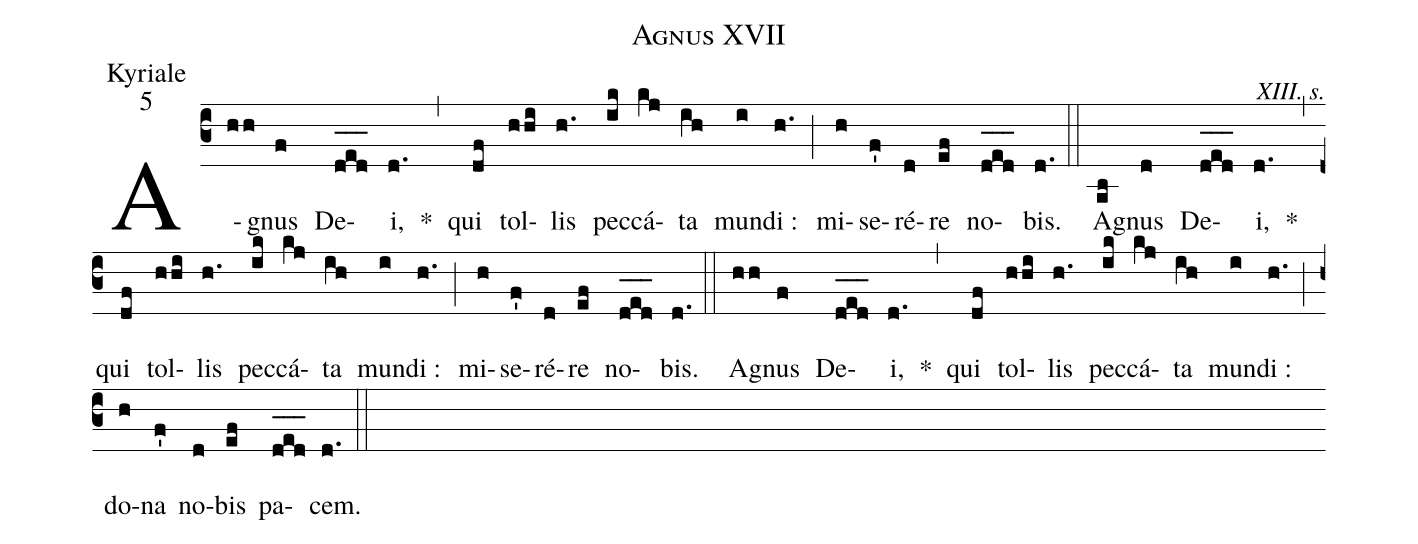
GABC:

name:Agnus XVII;
office-part:Kyriale;
mode:5;
commentary:XIII. s.;
%%
(c3) A(hh)gnus(f) De(d_[oh:h]e_[oh:h]d_[oh:h])i,(d.) *(,) qui(df) tol(hhi)lis(h.) pec(ik)cá(kj)ta(ih) mun(i)di :(h.) (;) mi(h)se(f')ré(d)re(ef) no(d_[oh:h]e_[oh:h]d_[oh:h])bis.(d.) (::)
A(ab)gnus(d) De(d_[oh:h]e_[oh:h]d_[oh:h])i,(d.) *(,) qui(df) tol(hhi)lis(h.) pec(ik)cá(kj)ta(ih) mun(i)di :(h.) (;) mi(h)se(f')ré(d)re(ef) no(d_[oh:h]e_[oh:h]d_[oh:h])bis.(d.) (::)
A(hh)gnus(f) De(d_[oh:h]e_[oh:h]d_[oh:h])i,(d.) *(,) qui(df) tol(hhi)lis(h.) pec(ik)cá(kj)ta(ih) mun(i)di :(h.) (;) do(h)na(f') no(d)bis(ef) pa(d_[oh:h]e_[oh:h]d_[oh:h])cem.(d.) (::)
